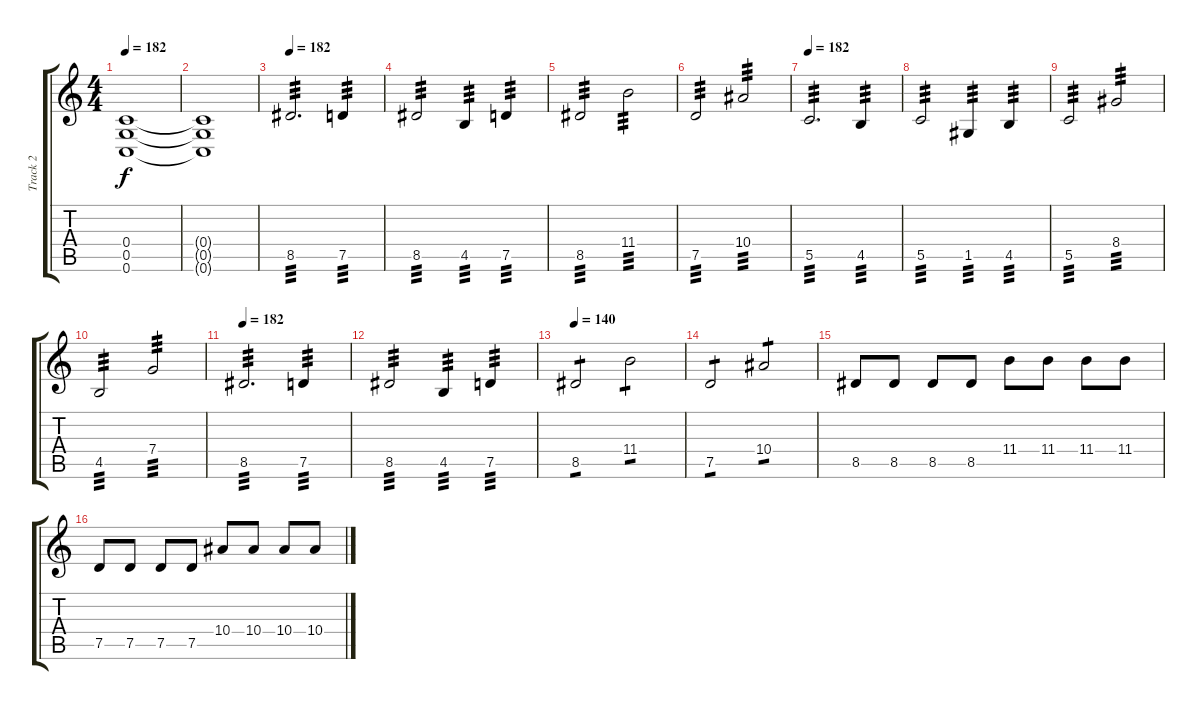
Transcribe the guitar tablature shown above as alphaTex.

\track ("Track 2" "Track 2") {instrument distortionguitar}
\staff {score tabs}
\tuning (D4 A3 F3 C3 G2 C2) {hide}
\ts (4 4)
\tempo 182
\clef g2
\ks c
(0.4 0.5 0.6).1{dy f} |
(0.4{t} 0.5{t} 0.6{t}).1 |
\tempo 182
8.5.2{d tp 3} 7.5.4{tp 3} |
8.5.2{tp 3} 4.5.4{tp 3} 7.5.4{tp 3} |
8.5.2{tp 3} 11.4.2{tp 3} |
7.5.2{tp 3} 10.4.2{tp 3} |
\tempo 182
5.5.2{d tp 3} 4.5.4{tp 3} |
5.5.2{tp 3} 1.5.4{tp 3} 4.5.4{tp 3} |
5.5.2{tp 3} 8.4.2{tp 3} |
4.5.2{tp 3} 7.4.2{tp 3} |
\tempo 182
8.5.2{d tp 3} 7.5.4{tp 3} |
8.5.2{tp 3} 4.5.4{tp 3} 7.5.4{tp 3} |
\tempo 140
8.5.2{tp 1} 11.4.2{tp 1} |
7.5.2{tp 1} 10.4.2{tp 1} |
8.5.8 8.5.8 8.5.8 8.5.8 11.4.8 11.4.8 11.4.8 11.4.8 |
7.5.8 7.5.8 7.5.8 7.5.8 10.4.8 10.4.8 10.4.8 10.4.8
